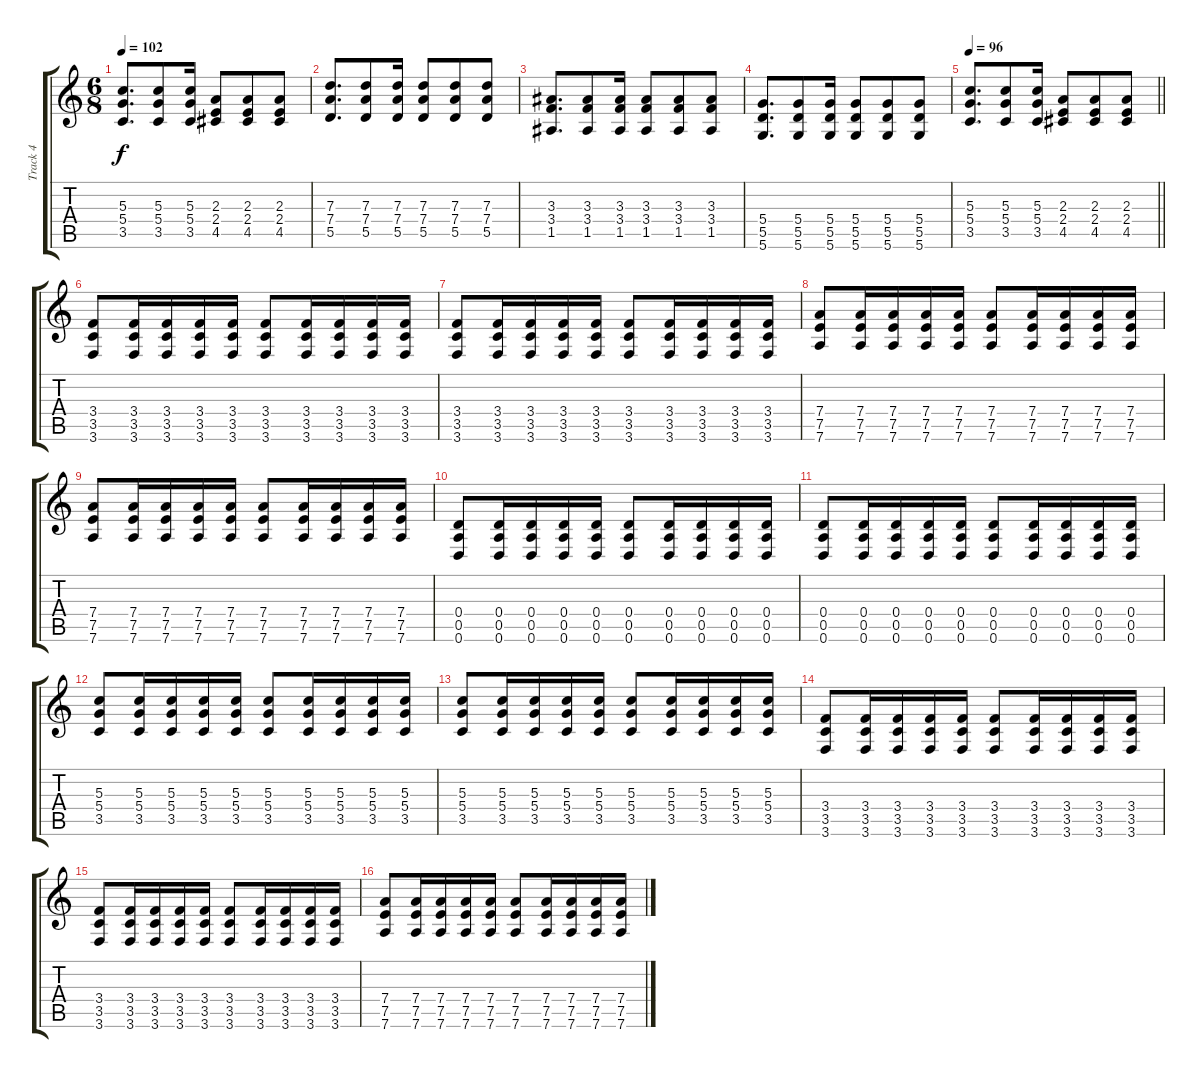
\track ("Track 4" "Track 4") {instrument distortionguitar}
\staff {score tabs}
\tuning (E4 B3 G3 D3 A2 D2) {hide}
\ts (6 8)
\tempo 102
\clef g2
\ks c
(5.3 5.4 3.5).8{d dy f} (5.3 5.4 3.5).8 (5.3 5.4 3.5).16 (2.3 2.4 4.5).8 (2.3 2.4 4.5).8 (2.3 2.4 4.5).8 |
(7.3 7.4 5.5).8{d} (7.3 7.4 5.5).8 (7.3 7.4 5.5).16 (7.3 7.4 5.5).8 (7.3 7.4 5.5).8 (7.3 7.4 5.5).8 |
(3.3 3.4 1.5).8{d} (3.3 3.4 1.5).8 (3.3 3.4 1.5).16 (3.3 3.4 1.5).8 (3.3 3.4 1.5).8 (3.3 3.4 1.5).8 |
(5.4 5.5 5.6).8{d} (5.4 5.5 5.6).8 (5.4 5.5 5.6).16 (5.4 5.5 5.6).8 (5.4 5.5 5.6).8 (5.4 5.5 5.6).8 |
\tempo 96
\barLineRight lightlight
(5.3 5.4 3.5).8{d} (5.3 5.4 3.5).8 (5.3 5.4 3.5).16 (2.3 2.4 4.5).8 (2.3 2.4 4.5).8 (2.3 2.4 4.5).8 |
(3.4 3.5 3.6).8{volume 13} (3.4 3.5 3.6).16 (3.4 3.5 3.6).16 (3.4 3.5 3.6).16 (3.4 3.5 3.6).16 (3.4 3.5 3.6).8 (3.4 3.5 3.6).16 (3.4 3.5 3.6).16 (3.4 3.5 3.6).16 (3.4 3.5 3.6).16 |
(3.4 3.5 3.6).8 (3.4 3.5 3.6).16 (3.4 3.5 3.6).16 (3.4 3.5 3.6).16 (3.4 3.5 3.6).16 (3.4 3.5 3.6).8 (3.4 3.5 3.6).16 (3.4 3.5 3.6).16 (3.4 3.5 3.6).16 (3.4 3.5 3.6).16 |
(7.4 7.5 7.6).8 (7.4 7.5 7.6).16 (7.4 7.5 7.6).16 (7.4 7.5 7.6).16 (7.4 7.5 7.6).16 (7.4 7.5 7.6).8 (7.4 7.5 7.6).16 (7.4 7.5 7.6).16 (7.4 7.5 7.6).16 (7.4 7.5 7.6).16 |
(7.4 7.5 7.6).8 (7.4 7.5 7.6).16 (7.4 7.5 7.6).16 (7.4 7.5 7.6).16 (7.4 7.5 7.6).16 (7.4 7.5 7.6).8 (7.4 7.5 7.6).16 (7.4 7.5 7.6).16 (7.4 7.5 7.6).16 (7.4 7.5 7.6).16 |
(0.4 0.5 0.6).8 (0.4 0.5 0.6).16 (0.4 0.5 0.6).16 (0.4 0.5 0.6).16 (0.4 0.5 0.6).16 (0.4 0.5 0.6).8 (0.4 0.5 0.6).16 (0.4 0.5 0.6).16 (0.4 0.5 0.6).16 (0.4 0.5 0.6).16 |
(0.4 0.5 0.6).8 (0.4 0.5 0.6).16 (0.4 0.5 0.6).16 (0.4 0.5 0.6).16 (0.4 0.5 0.6).16 (0.4 0.5 0.6).8 (0.4 0.5 0.6).16 (0.4 0.5 0.6).16 (0.4 0.5 0.6).16 (0.4 0.5 0.6).16 |
(5.3 5.4 3.5).8 (5.3 5.4 3.5).16 (5.3 5.4 3.5).16 (5.3 5.4 3.5).16 (5.3 5.4 3.5).16 (5.3 5.4 3.5).8 (5.3 5.4 3.5).16 (5.3 5.4 3.5).16 (5.3 5.4 3.5).16 (5.3 5.4 3.5).16 |
(5.3 5.4 3.5).8 (5.3 5.4 3.5).16 (5.3 5.4 3.5).16 (5.3 5.4 3.5).16 (5.3 5.4 3.5).16 (5.3 5.4 3.5).8 (5.3 5.4 3.5).16 (5.3 5.4 3.5).16 (5.3 5.4 3.5).16 (5.3 5.4 3.5).16 |
(3.4 3.5 3.6).8 (3.4 3.5 3.6).16 (3.4 3.5 3.6).16 (3.4 3.5 3.6).16 (3.4 3.5 3.6).16 (3.4 3.5 3.6).8 (3.4 3.5 3.6).16 (3.4 3.5 3.6).16 (3.4 3.5 3.6).16 (3.4 3.5 3.6).16 |
(3.4 3.5 3.6).8 (3.4 3.5 3.6).16 (3.4 3.5 3.6).16 (3.4 3.5 3.6).16 (3.4 3.5 3.6).16 (3.4 3.5 3.6).8 (3.4 3.5 3.6).16 (3.4 3.5 3.6).16 (3.4 3.5 3.6).16 (3.4 3.5 3.6).16 |
(7.4 7.5 7.6).8 (7.4 7.5 7.6).16 (7.4 7.5 7.6).16 (7.4 7.5 7.6).16 (7.4 7.5 7.6).16 (7.4 7.5 7.6).8 (7.4 7.5 7.6).16 (7.4 7.5 7.6).16 (7.4 7.5 7.6).16 (7.4 7.5 7.6).16
